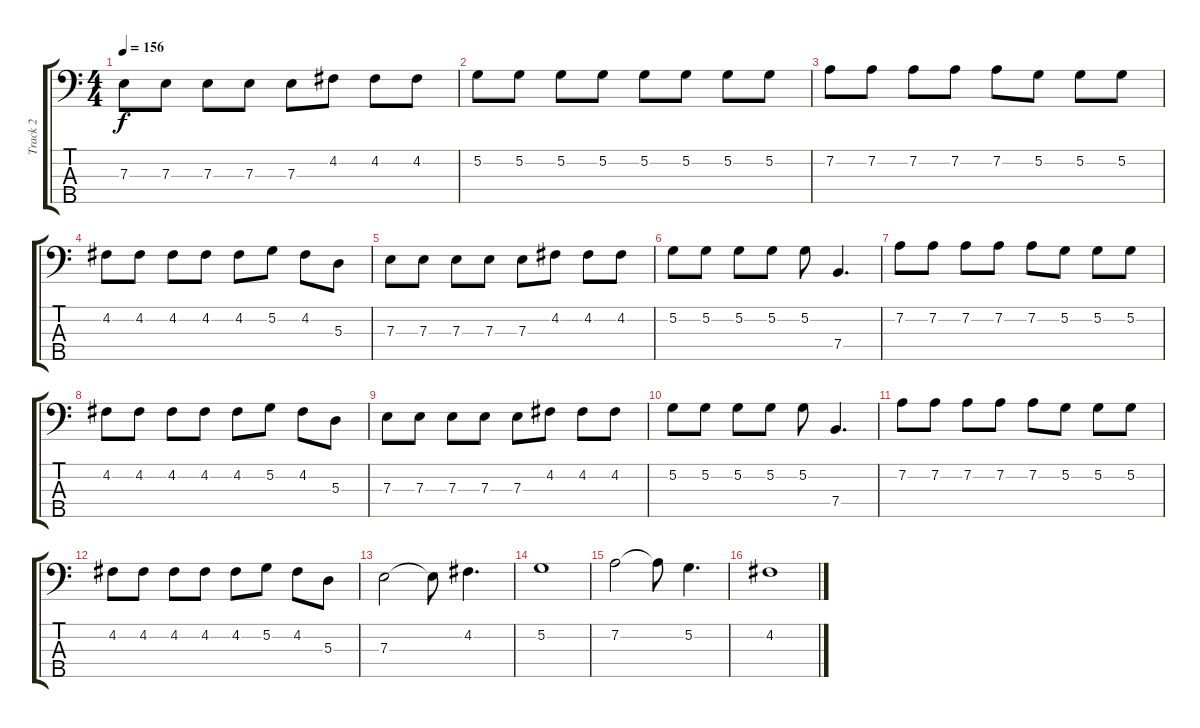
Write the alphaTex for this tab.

\track ("Track 2" "Track 2") {instrument electricbassfinger}
\staff {score tabs}
\tuning (G2 D2 A1 E1 B0) {hide}
\ts (4 4)
\tempo 156
\clef f4
\ks c
7.3.8{dy f} 7.3.8 7.3.8 7.3.8 7.3.8 4.2.8 4.2.8 4.2.8 |
5.2.8 5.2.8 5.2.8 5.2.8 5.2.8 5.2.8 5.2.8 5.2.8 |
7.2.8 7.2.8 7.2.8 7.2.8 7.2.8 5.2.8 5.2.8 5.2.8 |
4.2.8 4.2.8 4.2.8 4.2.8 4.2.8 5.2.8 4.2.8 5.3.8 |
7.3.8 7.3.8 7.3.8 7.3.8 7.3.8 4.2.8 4.2.8 4.2.8 |
5.2.8 5.2.8 5.2.8 5.2.8 5.2.8 7.4.4{d} |
7.2.8 7.2.8 7.2.8 7.2.8 7.2.8 5.2.8 5.2.8 5.2.8 |
4.2.8 4.2.8 4.2.8 4.2.8 4.2.8 5.2.8 4.2.8 5.3.8 |
7.3.8 7.3.8 7.3.8 7.3.8 7.3.8 4.2.8 4.2.8 4.2.8 |
5.2.8 5.2.8 5.2.8 5.2.8 5.2.8 7.4.4{d} |
7.2.8 7.2.8 7.2.8 7.2.8 7.2.8 5.2.8 5.2.8 5.2.8 |
4.2.8 4.2.8 4.2.8 4.2.8 4.2.8 5.2.8 4.2.8 5.3.8 |
7.3.2 7.3{t}.8 4.2.4{d} |
5.2.1 |
7.2.2 7.2{t}.8 5.2.4{d} |
4.2.1
